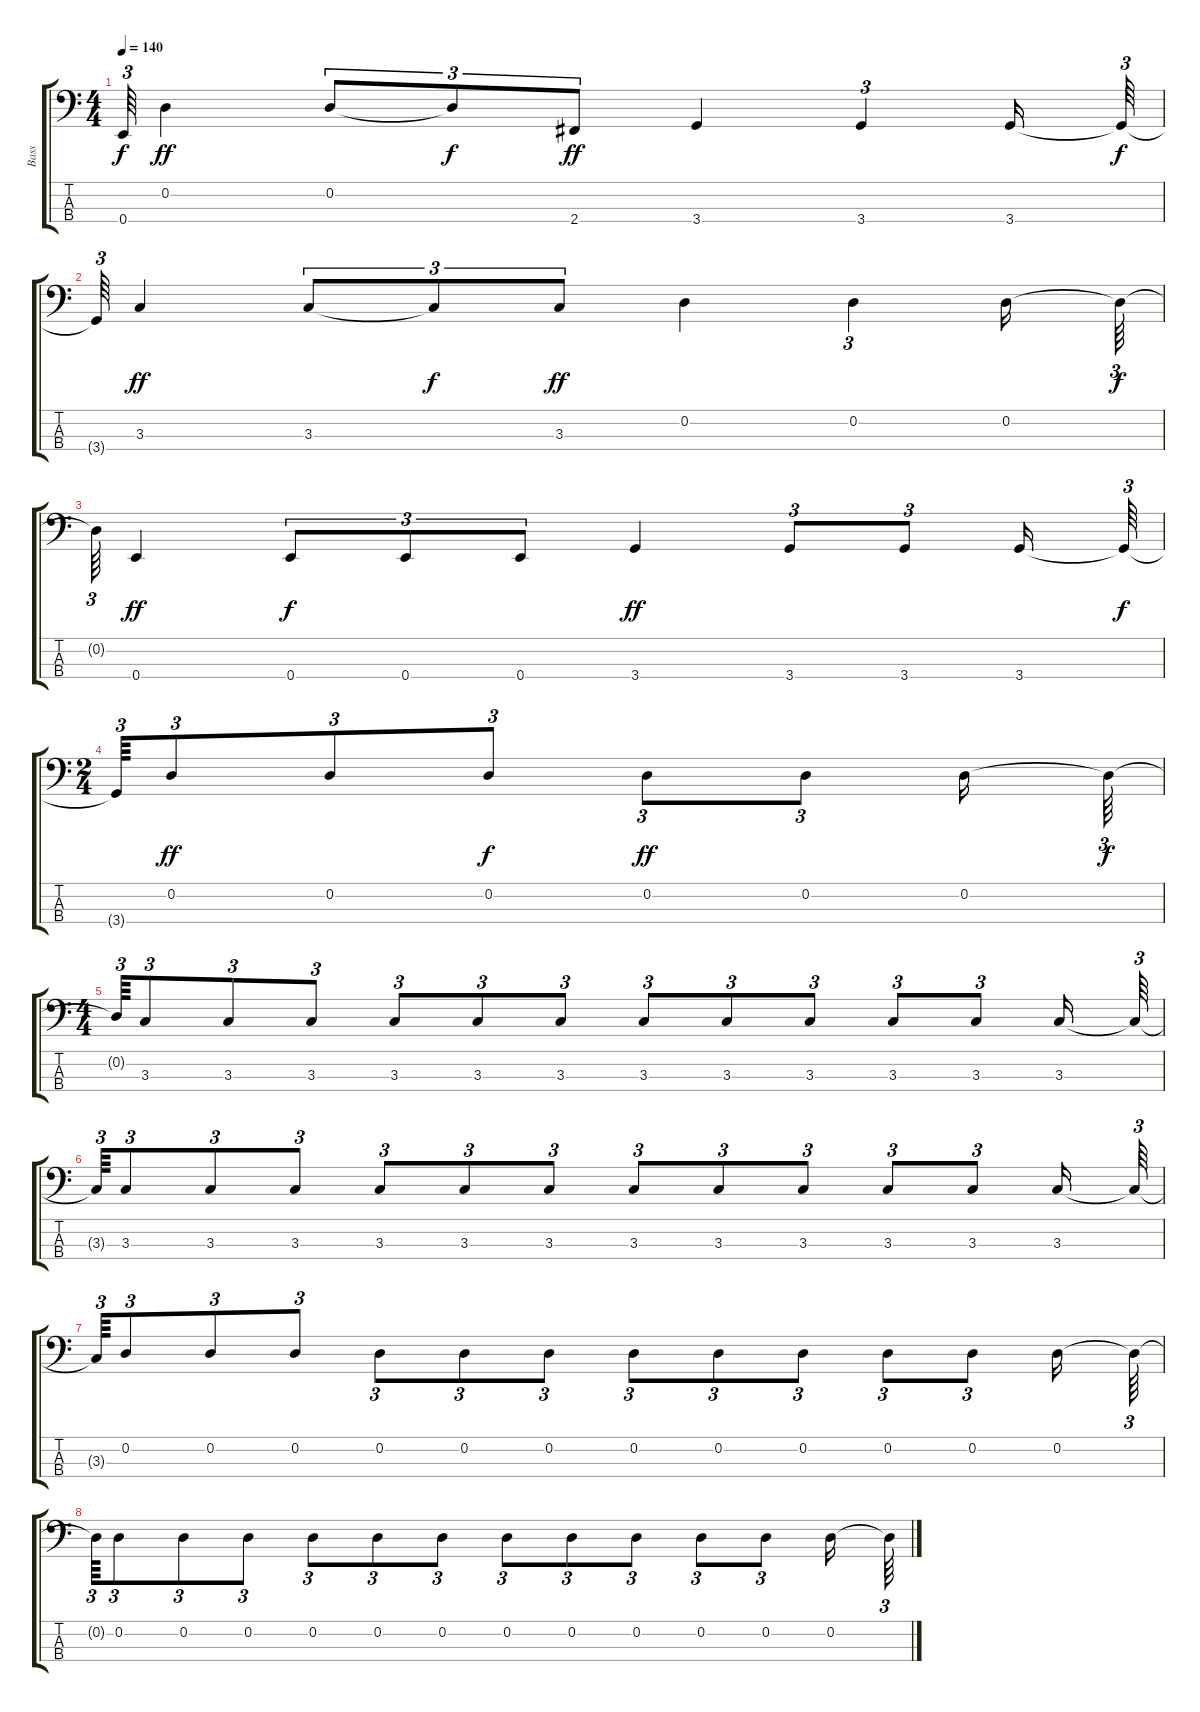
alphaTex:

\track ("Bass" "Bass") {instrument electricbassfinger}
\staff {score tabs}
\tuning (G2 D2 A1 E1) {hide}
\ts (4 4)
\tempo 140
\clef f4
\ks c
0.4{t}.64{tu (3 2) dy f} 0.2.4{dy ff} 0.2.8{tu (3 2)} 0.2{t}.8{tu (3 2) dy f} 2.4.8{tu (3 2) dy ff} 3.4.4 3.4.4{tu (3 2)} 3.4.16 3.4{t}.64{tu (3 2) dy f} |
3.4{t}.64{tu (3 2)} 3.3.4{dy ff} 3.3.8{tu (3 2)} 3.3{t}.8{tu (3 2) dy f} 3.3.8{tu (3 2) dy ff} 0.2.4 0.2.4{tu (3 2)} 0.2.16 0.2{t}.64{tu (3 2) dy f} |
0.2{t}.64{tu (3 2)} 0.4.4{dy ff} 0.4.8{tu (3 2) dy f} 0.4.8{tu (3 2)} 0.4.8{tu (3 2)} 3.4.4{dy ff} 3.4.8{tu (3 2)} 3.4.8{tu (3 2)} 3.4.16 3.4{t}.64{tu (3 2) dy f} |
\ts (2 4)
3.4{t}.64{tu (3 2)} 0.2.8{tu (3 2) dy ff} 0.2.8{tu (3 2)} 0.2.8{tu (3 2) dy f} 0.2.8{tu (3 2) dy ff} 0.2.8{tu (3 2)} 0.2.16 0.2{t}.64{tu (3 2) dy f} |
\ts (4 4)
0.2{t}.64{tu (3 2)} 3.3.8{tu (3 2)} 3.3.8{tu (3 2)} 3.3.8{tu (3 2)} 3.3.8{tu (3 2)} 3.3.8{tu (3 2)} 3.3.8{tu (3 2)} 3.3.8{tu (3 2)} 3.3.8{tu (3 2)} 3.3.8{tu (3 2)} 3.3.8{tu (3 2)} 3.3.8{tu (3 2)} 3.3.16 3.3{t}.64{tu (3 2)} |
3.3{t}.64{tu (3 2)} 3.3.8{tu (3 2)} 3.3.8{tu (3 2)} 3.3.8{tu (3 2)} 3.3.8{tu (3 2)} 3.3.8{tu (3 2)} 3.3.8{tu (3 2)} 3.3.8{tu (3 2)} 3.3.8{tu (3 2)} 3.3.8{tu (3 2)} 3.3.8{tu (3 2)} 3.3.8{tu (3 2)} 3.3.16 3.3{t}.64{tu (3 2)} |
3.3{t}.64{tu (3 2)} 0.2.8{tu (3 2)} 0.2.8{tu (3 2)} 0.2.8{tu (3 2)} 0.2.8{tu (3 2)} 0.2.8{tu (3 2)} 0.2.8{tu (3 2)} 0.2.8{tu (3 2)} 0.2.8{tu (3 2)} 0.2.8{tu (3 2)} 0.2.8{tu (3 2)} 0.2.8{tu (3 2)} 0.2.16 0.2{t}.64{tu (3 2)} |
0.2{t}.64{tu (3 2)} 0.2.8{tu (3 2)} 0.2.8{tu (3 2)} 0.2.8{tu (3 2)} 0.2.8{tu (3 2)} 0.2.8{tu (3 2)} 0.2.8{tu (3 2)} 0.2.8{tu (3 2)} 0.2.8{tu (3 2)} 0.2.8{tu (3 2)} 0.2.8{tu (3 2)} 0.2.8{tu (3 2)} 0.2.16 0.2{t}.64{tu (3 2)}
